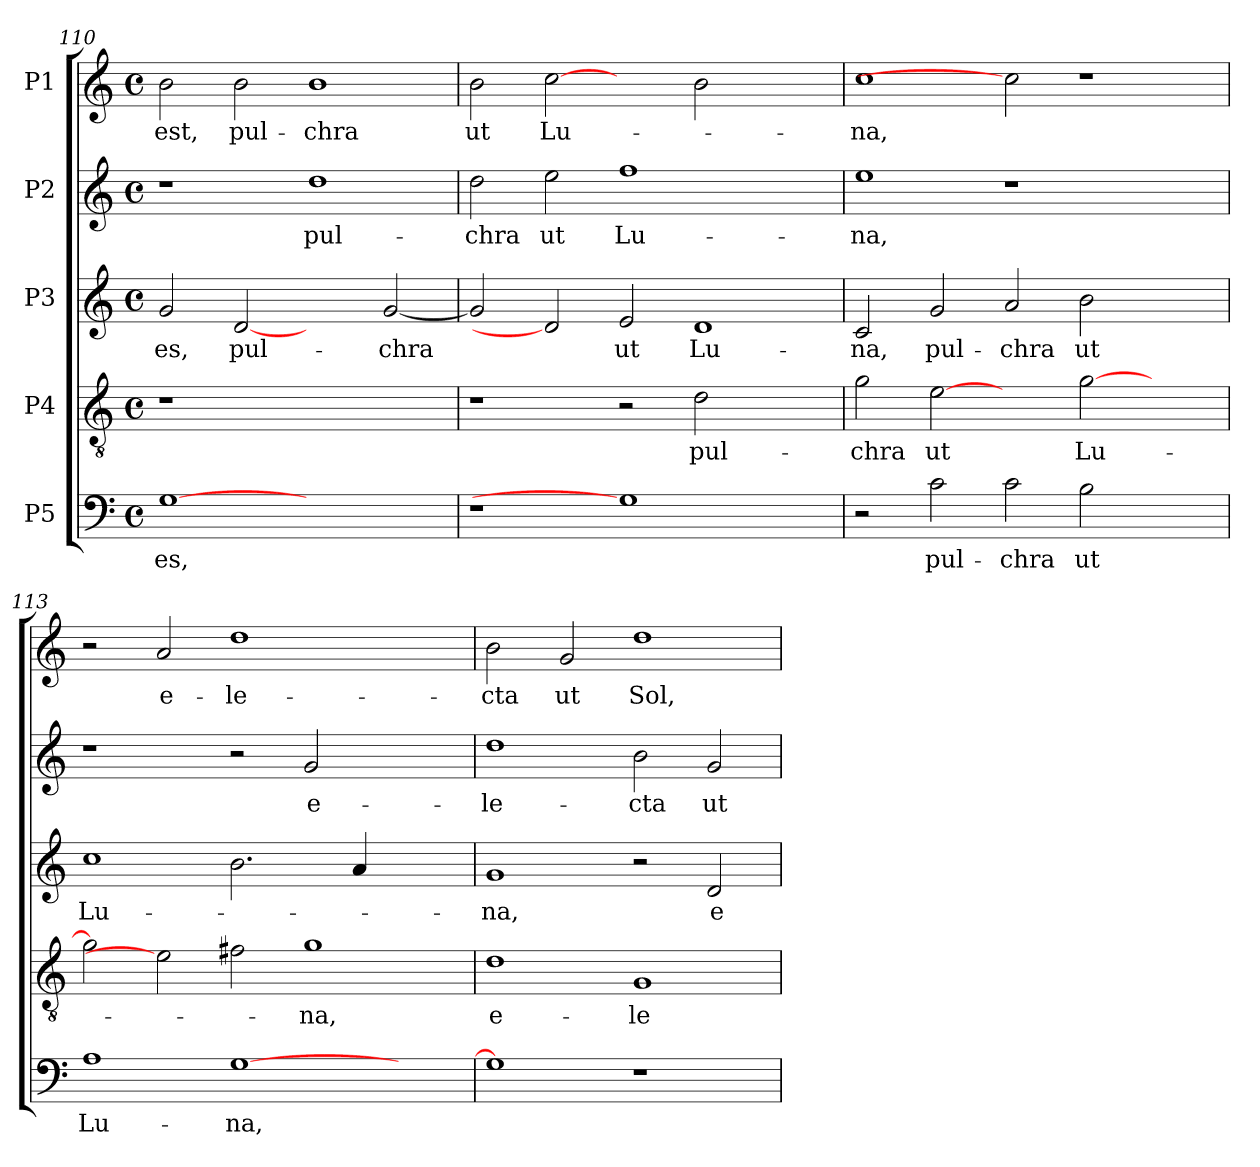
**kern	**text	**kern	**text	**kern	**text	**kern	**text	**kern	**text
*part5	*part5	*part4	*part4	*part3	*part3	*part2	*part2	*part1	*part1
*staff5	*staff5	*staff4	*staff4	*staff3	*staff3	*staff2	*staff2	*staff1	*staff1
*I"P5	*	*I"P4	*	*I"P3	*	*I"P2	*	*I"P1	*
*clefF4	*	*clefGv2	*	*clefG2	*	*clefG2	*	*clefG2	*
*	*	*ITrd7c12	*	*	*	*	*	*	*
*k[]	*	*k[]	*	*k[]	*	*k[]	*	*k[]	*
*C:	*	*C:	*	*C:	*	*C:	*	*C:	*
*M4/4	*	*M4/4	*	*M4/4	*	*M4/4	*	*M4/4	*
*met(c)	*	*met(c)	*	*met(c)	*	*met(c)	*	*met(c)	*
=110	=110	=110	=110	=110	=110	=110	=110	=110	=110
!	!LO:LY:b:color=#000000	!LO:N:vis=1	!	!	!	!	!	!	!
!	!	!	!	!	!LO:LY:b:color=#000000	!	!	!	!
!	!	!	!	!	!	!	!	!	!LO:LY:b:color=#000000
[1Gi	es,	1r	.	2gi/	es,	1r	.	2bi\	est,
!	!	!	!	!	!LO:LY:b:color=#000000	!	!	!	!
!	!	!	!	!	!	!	!	!	!LO:LY:b:color=#000000
.	.	.	.	[2di	pul-	.	.	2bi\	pul-
!	!	!	!	!	!	!	!LO:LY:b:color=#000000	!	!
!	!	!	!	!	!	!	!	!	!LO:LY:b:color=#000000
1ryy	.	1ryy	.	2ryy	.	1ddi	pul-	1bi	-chra
!	!	!	!	!	!LO:LY:b:color=#000000	!	!	!	!
.	.	.	.	[<2gi/	-chra	.	.	.	.
=111	=111	=111	=111	=111	=111	=111	=111	=111	=111
!LO:N:vis=1	!	!	!	!	!	!	!	!	!
!	!	!	!	!	!	!	!LO:LY:b:color=#000000	!	!
!	!	!	!	!	!	!	!	!	!LO:LY:b:color=#000000
1r	.	1r	.	2gi/]	.	2ddi\	-chra	2bi\	ut
!	!	!	!	!	!	!	!LO:LY:b:color=#000000	!	!
!	!	!	!	!	!	!	!	!	!LO:LY:b:color=#000000
.	.	.	.	2di]	.	2eei\	ut	[2cci	Lu-
!	!	!	!	!	!LO:LY:b:color=#000000	!	!	!	!
!	!	!	!	!	!	!	!LO:LY:b:color=#000000	!	!
1Gi]	.	2r	.	2ei/	ut	1ffi	Lu-	2ryy	.
!	!	!	!LO:LY:b:color=#000000	!	!	!	!	!	!
!	!	!	!	!	!LO:LY:b:color=#000000	!	!	!	!
.	.	2Di\	pul-	1di	Lu-	.	.	2bi\	.
2ryy	.	2ryy	.	.	.	2ryy	.	2ryy	.
=112	=112	=112	=112	=112	=112	=112	=112	=112	=112
!	!	!	!LO:LY:b:color=#000000	!	!	!	!	!	!
!	!	!	!	!	!LO:LY:b:color=#000000	!	!	!	!
!	!	!	!	!	!	!	!LO:LY:b:color=#000000	!	!
!	!	!	!	!	!	!	!	!	!LO:LY:b:color=#000000
2r	.	2Gi\	-chra	2ci/	-na,	1eei	-na,	1cci	-na,
!	!LO:LY:b:color=#000000	!	!	!	!	!	!	!	!
!	!	!	!LO:LY:b:color=#000000	!	!	!	!	!	!
!	!	!	!	!	!LO:LY:b:color=#000000	!	!	!	!
2ci\	pul-	[2Ei	ut	2gi/	pul-	.	.	.	.
!	!LO:LY:b:color=#000000	!	!	!	!	!	!	!	!
!	!	!	!	!	!LO:LY:b:color=#000000	!	!	!	!
2ci\	-chra	2ryy	.	2ai/	-chra	1r	.	2cci]	.
!	!LO:LY:b:color=#000000	!	!	!	!	!	!	!	!
!	!	!	!LO:LY:b:color=#000000	!	!	!	!	!	!
!	!	!	!	!	!LO:LY:b:color=#000000	!	!	!	!
2Bi\	ut	[>2Gi\	Lu-	2bi\	ut	.	.	1r	.
2ryy	.	2ryy	.	2ryy	.	2ryy	.	.	.
!!LO:PB:g=z
=113	=113	=113	=113	=113	=113	=113	=113	=113	=113
!	!LO:LY:b:color=#000000	!	!	!	!	!	!	!	!
!	!	!	!	!	!LO:LY:b:color=#000000	!	!	!	!
1Ai	Lu-	2Gi\]	.	1cci	Lu-	1r	.	2r	.
!	!	!	!	!	!	!	!	!	!LO:LY:b:color=#000000
.	.	2Ei]	.	.	.	.	.	2ai/	e-
!	!LO:LY:b:color=#000000	!	!	!	!	!	!	!	!
!	!	!	!	!	!	!	!	!	!LO:LY:b:color=#000000
[>1Gi	-na,	2F#Xi\	.	2.bi\	.	2r	.	1ddi	-le-
!	!	!	!LO:LY:b:color=#000000	!	!	!	!	!	!
!	!	!	!	!	!	!	!LO:LY:b:color=#000000	!	!
.	.	1Gi	-na,	.	.	2gi/	e-	.	.
.	.	.	.	4ai/	.	.	.	.	.
2ryy	.	.	.	2ryy	.	2ryy	.	2ryy	.
=114	=114	=114	=114	=114	=114	=114	=114	=114	=114
!	!	!	!LO:LY:b:color=#000000	!	!	!	!	!	!
!	!	!	!	!	!LO:LY:b:color=#000000	!	!	!	!
!	!	!	!	!	!	!	!LO:LY:b:color=#000000	!	!
!	!	!	!	!	!	!	!	!	!LO:LY:b:color=#000000
1Gi]	.	1Di	e-	1gi	-na,	1ddi	-le-	2bi\	-cta
!	!	!	!	!	!	!	!	!	!LO:LY:b:color=#000000
.	.	.	.	.	.	.	.	2gi/	ut
!	!	!	!LO:LY:b:color=#000000	!	!	!	!	!	!
!	!	!	!	!	!	!	!LO:LY:b:color=#000000	!	!
!	!	!	!	!	!	!	!	!	!LO:LY:b:color=#000000
1r	.	1GGi	-le-	2r	.	2bi\	-cta	1ddi	Sol,
!	!	!	!	!	!LO:LY:b:color=#000000	!	!	!	!
!	!	!	!	!	!	!	!LO:LY:b:color=#000000	!	!
.	.	.	.	2di/	e-	2gi/	ut	.	.
=	=	=	=	=	=	=	=	=	=
*-	*-	*-	*-	*-	*-	*-	*-	*-	*-
